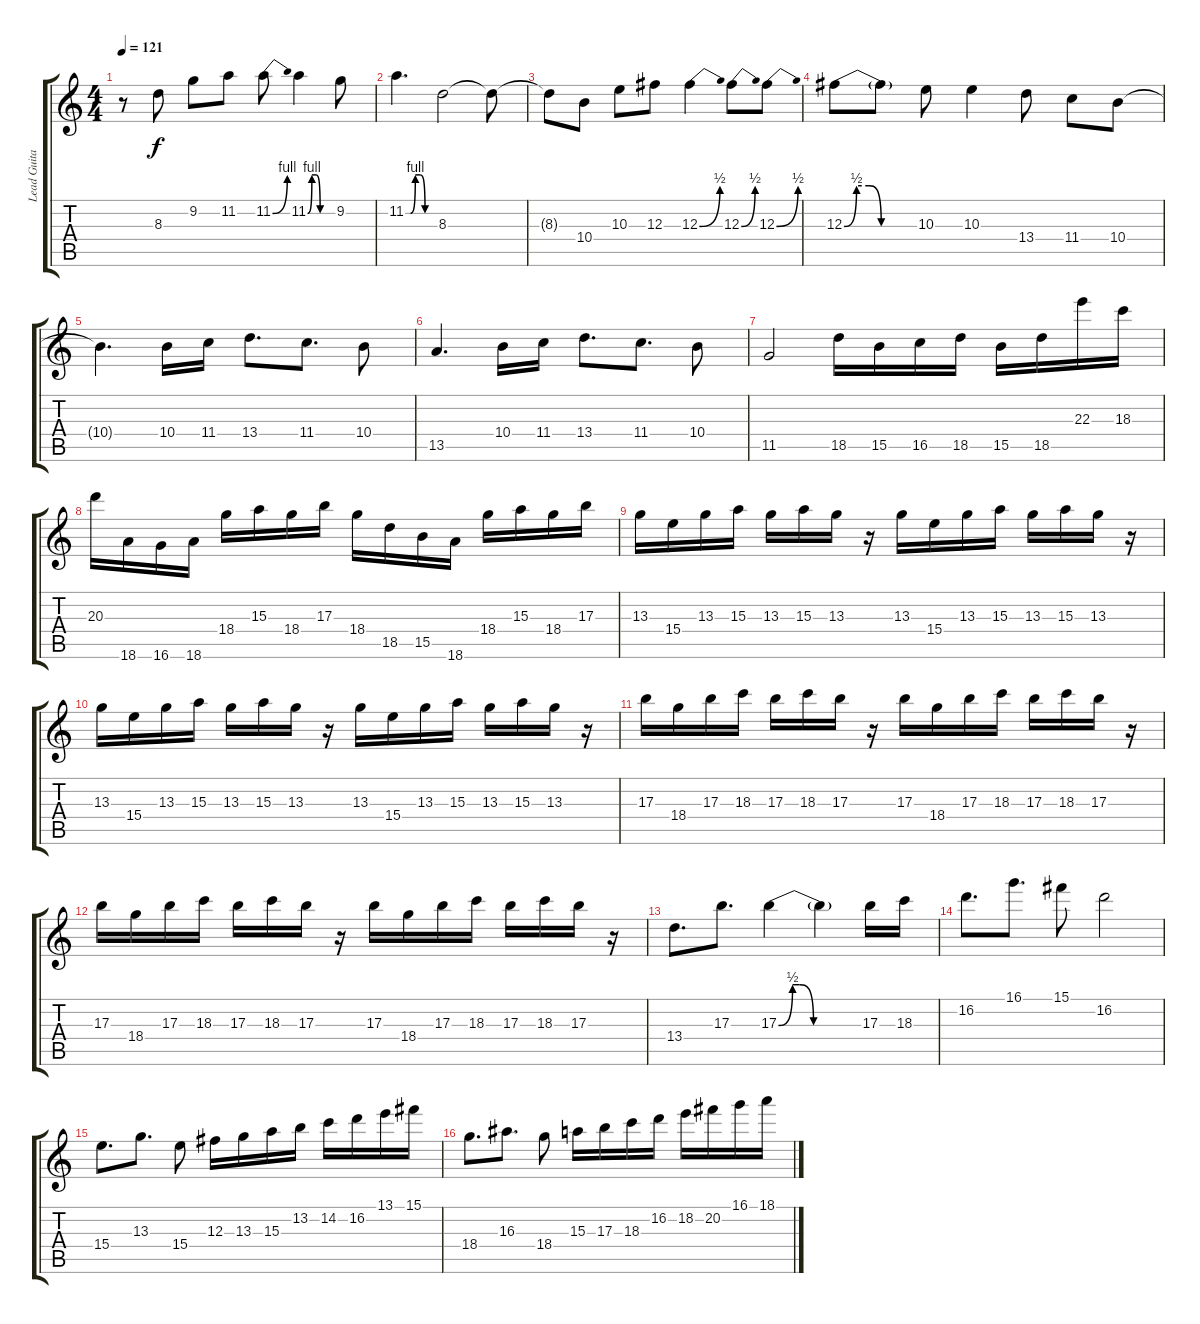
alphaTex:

\track ("Lead Guitar" "Lead Guita") {instrument overdrivenguitar}
\staff {score tabs}
\tuning (Eb4 Bb3 Gb3 Db3 Ab2 Eb2) {hide}
\ts (4 4)
\tempo 121
\clef g2
\ks c
r.8{dy f} 8.3.8 9.2.8 11.2.8 11.2{be (bend 0 0 60 4)}.8 11.2{be (custom 0 0 10 4 20 4 30 0 60 0)}.4 9.2.8 |
11.2{be (custom 0 0 10 0 20 4 30 4 40 0 60 0)}.4{d} 8.3.2 8.3{t}.8 |
8.3{t}.8 10.4.8 10.3.8 12.3.8 12.3{be (bend 0 0 60 2)}.4 12.3{be (bend 0 0 60 2)}.8 12.3{be (bend 0 0 60 2)}.8 |
12.3{be (custom 0 0 10 2 20 2 30 0 60 0)}.8 12.3{t}.8 10.3.8 10.3.4 13.4.8 11.4.8 10.4.8 |
10.4{t}.4{d} 10.4.16 11.4.16 13.4.8{d} 11.4.8{d} 10.4.8 |
13.5.4{d} 10.4.16 11.4.16 13.4.8{d} 11.4.8{d} 10.4.8 |
11.5.2 18.5.16 15.5.16 16.5.16 18.5.16 15.5.16 18.5.16 22.3.16 18.3.16 |
20.3.16 18.6.16 16.6.16 18.6.16 18.4.16 15.3.16 18.4.16 17.3.16 18.4.16 18.5.16 15.5.16 18.6.16 18.4.16 15.3.16 18.4.16 17.3.16 |
13.3.16 15.4.16 13.3.16 15.3.16 13.3.16 15.3.16 13.3.16 r.16 13.3.16 15.4.16 13.3.16 15.3.16 13.3.16 15.3.16 13.3.16 r.16 |
13.3.16 15.4.16 13.3.16 15.3.16 13.3.16 15.3.16 13.3.16 r.16 13.3.16 15.4.16 13.3.16 15.3.16 13.3.16 15.3.16 13.3.16 r.16 |
17.3.16 18.4.16 17.3.16 18.3.16 17.3.16 18.3.16 17.3.16 r.16 17.3.16 18.4.16 17.3.16 18.3.16 17.3.16 18.3.16 17.3.16 r.16 |
17.3.16 18.4.16 17.3.16 18.3.16 17.3.16 18.3.16 17.3.16 r.16 17.3.16 18.4.16 17.3.16 18.3.16 17.3.16 18.3.16 17.3.16 r.16 |
13.4.8{d} 17.3.8{d} 17.3{be (custom 0 0 10 2 15 2 25 0 30 0 60 0)}.4 17.3{t}.4 17.3.16 18.3.16 |
16.2.8{d} 16.1.8{d} 15.1.8 16.2.2 |
15.4.8{d} 13.3.8{d} 15.4.8 12.3.16 13.3.16 15.3.16 13.2.16 14.2.16 16.2.16 13.1.16 15.1.16 |
18.4.8{d} 16.3.8{d} 18.4.8 15.3.16 17.3.16 18.3.16 16.2.16 18.2.16 20.2.16 16.1.16 18.1.16
